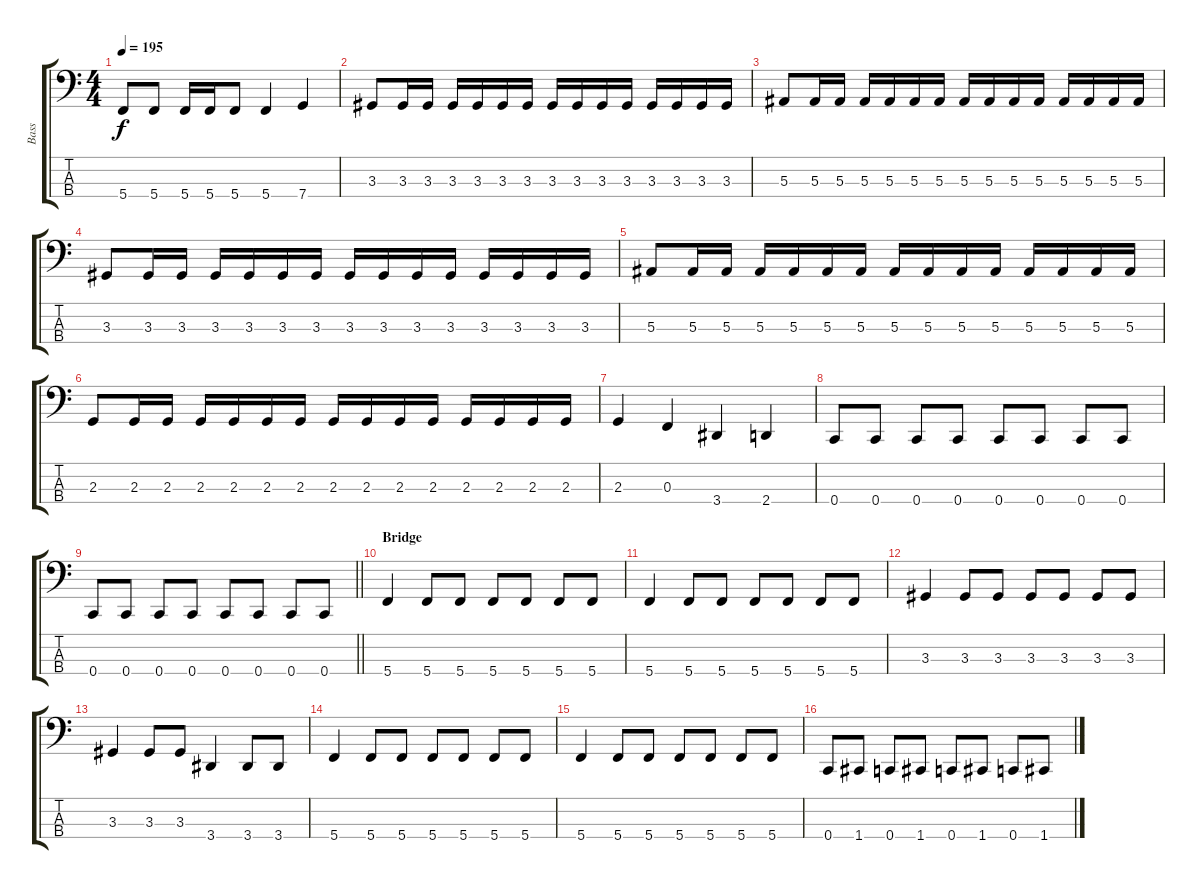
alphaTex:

\track ("Bass" "Bass") {instrument electricbasspick}
\staff {score tabs}
\tuning (Eb2 Bb1 F1 C1) {hide}
\ts (4 4)
\tempo 195
\clef f4
\ks c
5.4.8{dy f} 5.4.8 5.4.16 5.4.16 5.4.8 5.4.4 7.4.4 |
3.3.8 3.3.16 3.3.16 3.3.16 3.3.16 3.3.16 3.3.16 3.3.16 3.3.16 3.3.16 3.3.16 3.3.16 3.3.16 3.3.16 3.3.16 |
5.3.8 5.3.16 5.3.16 5.3.16 5.3.16 5.3.16 5.3.16 5.3.16 5.3.16 5.3.16 5.3.16 5.3.16 5.3.16 5.3.16 5.3.16 |
3.3.8 3.3.16 3.3.16 3.3.16 3.3.16 3.3.16 3.3.16 3.3.16 3.3.16 3.3.16 3.3.16 3.3.16 3.3.16 3.3.16 3.3.16 |
5.3.8 5.3.16 5.3.16 5.3.16 5.3.16 5.3.16 5.3.16 5.3.16 5.3.16 5.3.16 5.3.16 5.3.16 5.3.16 5.3.16 5.3.16 |
2.3.8 2.3.16 2.3.16 2.3.16 2.3.16 2.3.16 2.3.16 2.3.16 2.3.16 2.3.16 2.3.16 2.3.16 2.3.16 2.3.16 2.3.16 |
2.3.4 0.3.4 3.4.4 2.4.4 |
0.4.8 0.4.8 0.4.8 0.4.8 0.4.8 0.4.8 0.4.8 0.4.8 |
\barLineRight lightlight
0.4.8 0.4.8 0.4.8 0.4.8 0.4.8 0.4.8 0.4.8 0.4.8 |
\section ("" "Bridge")
5.4.4 5.4.8 5.4.8 5.4.8 5.4.8 5.4.8 5.4.8 |
5.4.4 5.4.8 5.4.8 5.4.8 5.4.8 5.4.8 5.4.8 |
3.3.4 3.3.8 3.3.8 3.3.8 3.3.8 3.3.8 3.3.8 |
3.3.4 3.3.8 3.3.8 3.4.4 3.4.8 3.4.8 |
5.4.4 5.4.8 5.4.8 5.4.8 5.4.8 5.4.8 5.4.8 |
5.4.4 5.4.8 5.4.8 5.4.8 5.4.8 5.4.8 5.4.8 |
0.4.8 1.4.8 0.4.8 1.4.8 0.4.8 1.4.8 0.4.8 1.4.8
